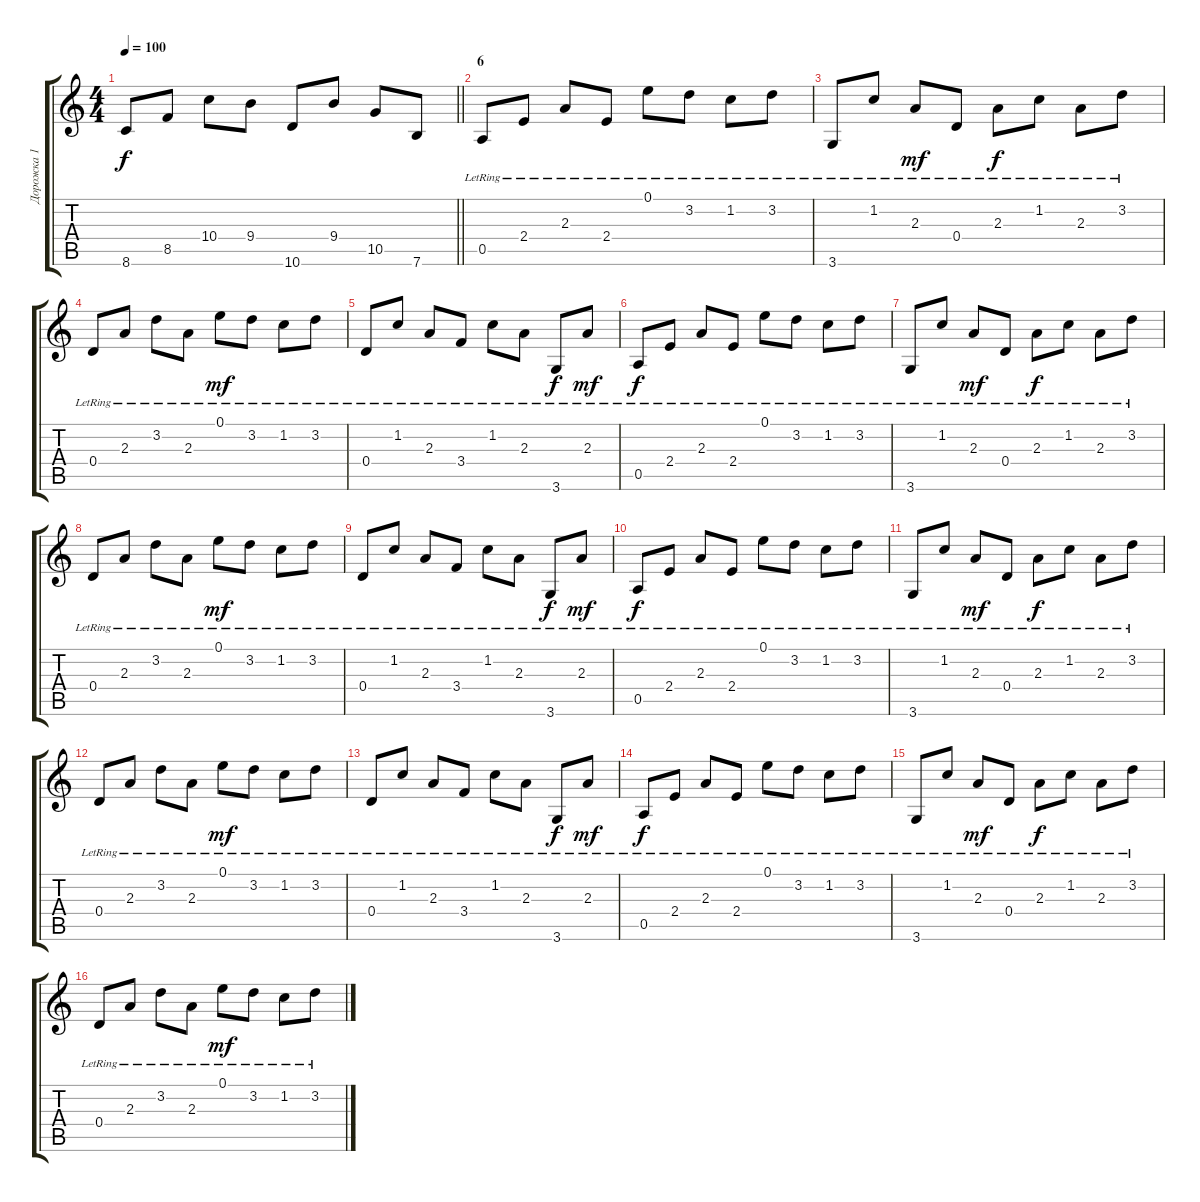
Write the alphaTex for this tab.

\track ("Дорожка 1" "Дорожка 1") {instrument acousticguitarsteel}
\staff {score tabs}
\tuning (E4 B3 G3 D3 A2 E2) {hide}
\ts (4 4)
\tempo 100
\clef g2
\barLineRight lightlight
\ks c
8.6.8{dy f} 8.5.8 10.4.8 9.4.8 10.6.8 9.4.8 10.5.8 7.6.8 |
\section ("" "6")
0.5{lr}.8 2.4{lr}.8 2.3{lr}.8 2.4{lr}.8 0.1{lr}.8 3.2{lr}.8 1.2{lr}.8 3.2{lr}.8 |
3.6{lr}.8 1.2{lr}.8 2.3{lr}.8{dy mf} 0.4{lr}.8 2.3{lr}.8{dy f} 1.2{lr}.8 2.3{lr}.8 3.2{lr}.8 |
0.4{lr}.8 2.3{lr}.8 3.2{lr}.8 2.3{lr}.8 0.1{lr}.8{dy mf} 3.2{lr}.8 1.2{lr}.8 3.2{lr}.8 |
0.4{lr}.8 1.2{lr}.8 2.3{lr}.8 3.4{lr}.8 1.2{lr}.8 2.3{lr}.8 3.6{lr}.8{dy f} 2.3{lr}.8{dy mf} |
0.5{lr}.8{dy f} 2.4{lr}.8 2.3{lr}.8 2.4{lr}.8 0.1{lr}.8 3.2{lr}.8 1.2{lr}.8 3.2{lr}.8 |
3.6{lr}.8 1.2{lr}.8 2.3{lr}.8{dy mf} 0.4{lr}.8 2.3{lr}.8{dy f} 1.2{lr}.8 2.3{lr}.8 3.2{lr}.8 |
0.4{lr}.8 2.3{lr}.8 3.2{lr}.8 2.3{lr}.8 0.1{lr}.8{dy mf} 3.2{lr}.8 1.2{lr}.8 3.2{lr}.8 |
0.4{lr}.8 1.2{lr}.8 2.3{lr}.8 3.4{lr}.8 1.2{lr}.8 2.3{lr}.8 3.6{lr}.8{dy f} 2.3{lr}.8{dy mf} |
0.5{lr}.8{dy f} 2.4{lr}.8 2.3{lr}.8 2.4{lr}.8 0.1{lr}.8 3.2{lr}.8 1.2{lr}.8 3.2{lr}.8 |
3.6{lr}.8 1.2{lr}.8 2.3{lr}.8{dy mf} 0.4{lr}.8 2.3{lr}.8{dy f} 1.2{lr}.8 2.3{lr}.8 3.2{lr}.8 |
0.4{lr}.8 2.3{lr}.8 3.2{lr}.8 2.3{lr}.8 0.1{lr}.8{dy mf} 3.2{lr}.8 1.2{lr}.8 3.2{lr}.8 |
0.4{lr}.8 1.2{lr}.8 2.3{lr}.8 3.4{lr}.8 1.2{lr}.8 2.3{lr}.8 3.6{lr}.8{dy f} 2.3{lr}.8{dy mf} |
0.5{lr}.8{dy f} 2.4{lr}.8 2.3{lr}.8 2.4{lr}.8 0.1{lr}.8 3.2{lr}.8 1.2{lr}.8 3.2{lr}.8 |
3.6{lr}.8 1.2{lr}.8 2.3{lr}.8{dy mf} 0.4{lr}.8 2.3{lr}.8{dy f} 1.2{lr}.8 2.3{lr}.8 3.2{lr}.8 |
0.4{lr}.8 2.3{lr}.8 3.2{lr}.8 2.3{lr}.8 0.1{lr}.8{dy mf} 3.2{lr}.8 1.2{lr}.8 3.2{lr}.8
